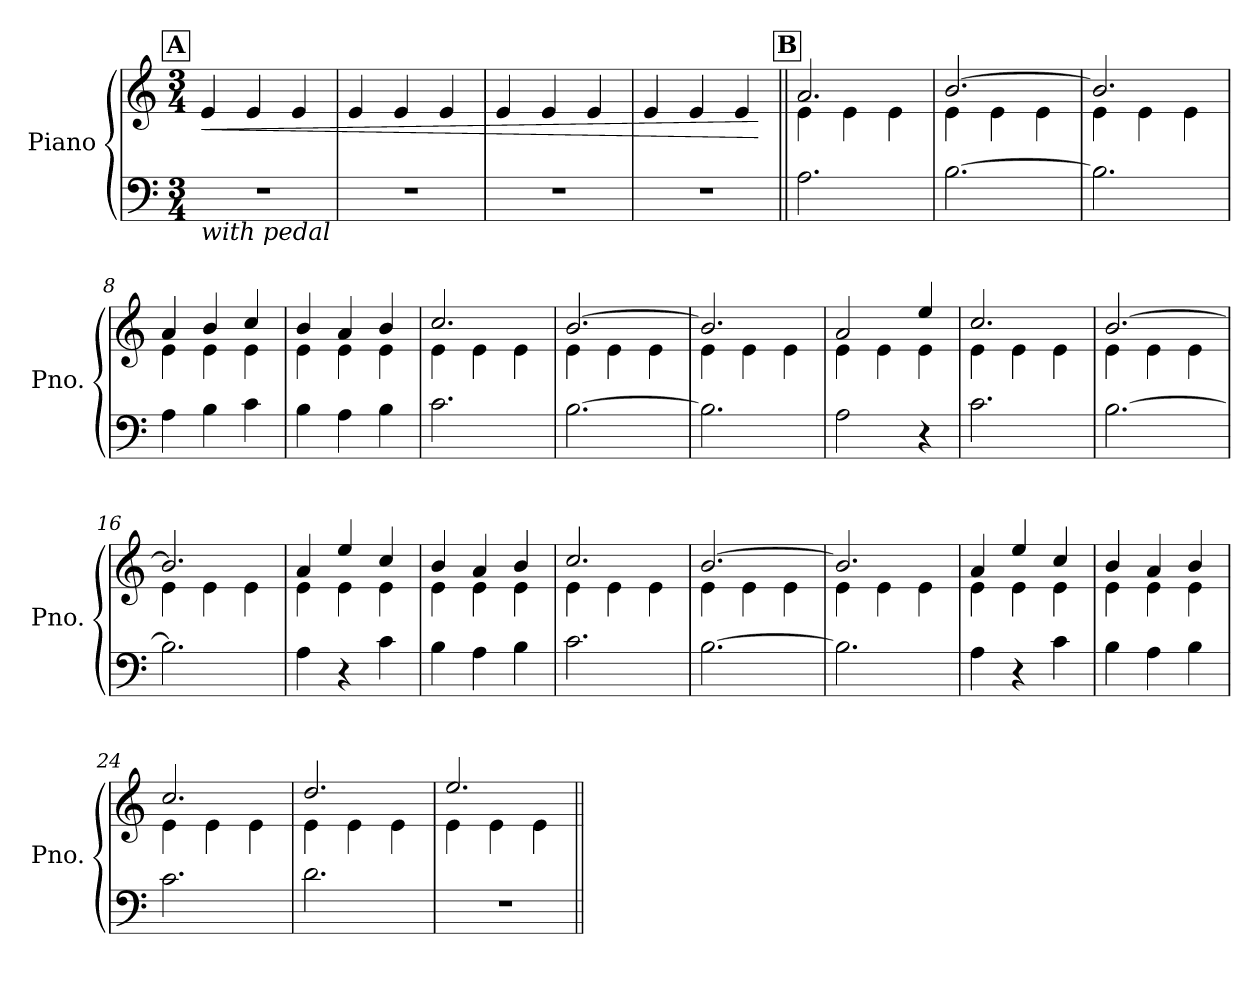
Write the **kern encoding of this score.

**kern	**kern	**dynam
*part1	*part1	*part1
*staff2	*staff1	*staff1/2
*I"Piano	*	*
*I'Pno.	*	*
*clefF4	*clefG2	*
*k[]	*k[]	*
*M3/4	*M3/4	*
*MM100	*MM100	*
!!LO:REH:place=s1:a:B:fs=14:t=A
=1	=1	=1
!LO:TX:b:i:t=with pedal	!	!
!	!	!LO:HP:b
2.r	4e/	<
.	4e/	.
.	4e/	.
=2	=2	=2
2.r	4e/	.
.	4e/	.
.	4e/	.
=3	=3	=3
2.r	4e/	.
.	4e/	.
.	4e/	.
=4	=4	=4
2.r	4e/	.
.	4e/	.
.	4e/	.
.	.	[
!!LO:REH:place=s1:a:B:fs=14:t=B
=5||	=5||	=5||
*	*^	*
2.A\	2.a/	4e\	.
.	.	4e\	.
.	.	4e\	.
=6	=6	=6	=6
[2.B\	[2.b/	4e\	.
.	.	4e\	.
.	.	4e\	.
=7	=7	=7	=7
2.B\]	2.b/]	4e\	.
.	.	4e\	.
.	.	4e\	.
!!LO:LB:g=z	!!
=8	=8	=8	=8
4A\	4a/	4e\	.
4B\	4b/	4e\	.
4c\	4cc/	4e\	.
=9	=9	=9	=9
4B\	4b/	4e\	.
4A\	4a/	4e\	.
4B\	4b/	4e\	.
=10	=10	=10	=10
2.c\	2.cc/	4e\	.
.	.	4e\	.
.	.	4e\	.
=11	=11	=11	=11
[2.B\	[2.b/	4e\	.
.	.	4e\	.
.	.	4e\	.
=12	=12	=12	=12
2.B\]	2.b/]	4e\	.
.	.	4e\	.
.	.	4e\	.
=13	=13	=13	=13
2A\	2a/	4e\	.
.	.	4e\	.
4r	4ee/	4e\	.
=14	=14	=14	=14
2.c\	2.cc/	4e\	.
.	.	4e\	.
.	.	4e\	.
!!LO:LB:g=z	!!
=15	=15	=15	=15
[2.B\	[2.b/	4e\	.
.	.	4e\	.
.	.	4e\	.
=16	=16	=16	=16
2.B\]	2.b/]	4e\	.
.	.	4e\	.
.	.	4e\	.
=17	=17	=17	=17
4A\	4a/	4e\	.
4r	4ee/	4e\	.
4c\	4cc/	4e\	.
=18	=18	=18	=18
4B\	4b/	4e\	.
4A\	4a/	4e\	.
4B\	4b/	4e\	.
=19	=19	=19	=19
2.c\	2.cc/	4e\	.
.	.	4e\	.
.	.	4e\	.
=20	=20	=20	=20
[2.B\	[2.b/	4e\	.
.	.	4e\	.
.	.	4e\	.
=21	=21	=21	=21
2.B\]	2.b/]	4e\	.
.	.	4e\	.
.	.	4e\	.
!!LO:LB:g=z	!!
=22	=22	=22	=22
4A\	4a/	4e\	.
4r	4ee/	4e\	.
4c\	4cc/	4e\	.
=23	=23	=23	=23
4B\	4b/	4e\	.
4A\	4a/	4e\	.
4B\	4b/	4e\	.
=24	=24	=24	=24
2.c\	2.cc/	4e\	.
.	.	4e\	.
.	.	4e\	.
=25	=25	=25	=25
2.d\	2.dd/	4e\	.
.	.	4e\	.
.	.	4e\	.
=26	=26	=26	=26
2.r	2.ee/	4e\	.
.	.	4e\	.
.	.	4e\	.
*	*v	*v	*
=||	=||	=||
*-	*-	*-
